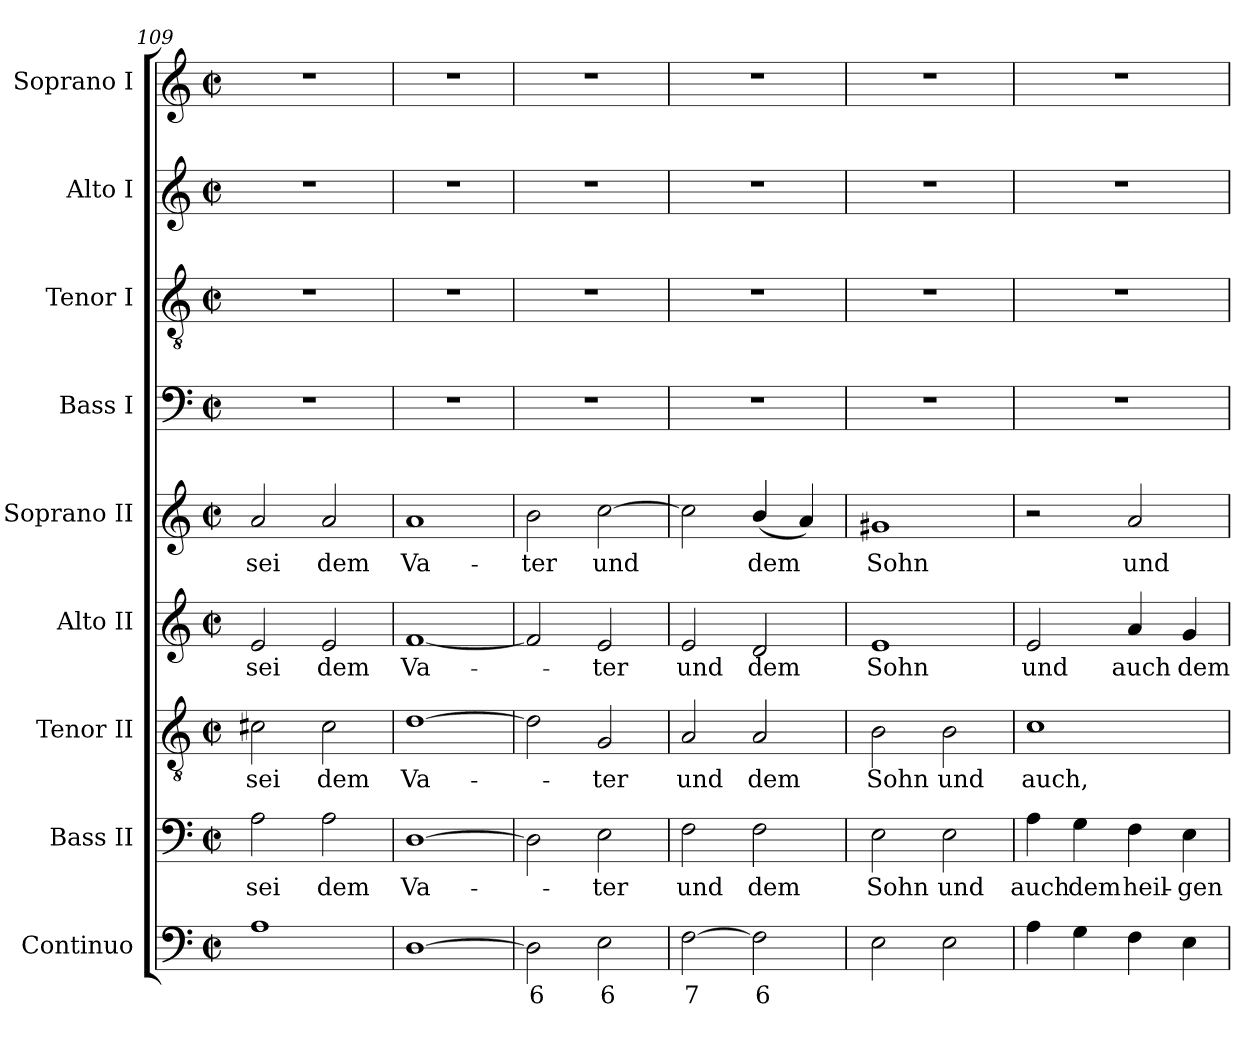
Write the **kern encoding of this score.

**kern	**text	**kern	**text	**kern	**text	**kern	**text	**kern	**text	**kern	**kern	**kern	**kern
*part9	*part9	*part8	*part8	*part7	*part7	*part6	*part6	*part5	*part5	*part4	*part3	*part2	*part1
*staff9	*staff9	*staff8	*staff8	*staff7	*staff7	*staff6	*staff6	*staff5	*staff5	*staff4	*staff3	*staff2	*staff1
*I"Continuo	*	*I"Bass II	*	*I"Tenor II	*	*I"Alto II	*	*I"Soprano II	*	*I"Bass I	*I"Tenor I	*I"Alto I	*I"Soprano I
*	*	*I'B II	*	*I'T II	*	*I'A II	*	*I'S II	*	*I'B I	*I'T I	*I'A I	*I'S I
*clefF4	*	*clefF4	*	*clefGv2	*	*clefG2	*	*clefG2	*	*clefF4	*clefGv2	*clefG2	*clefG2
*k[]	*	*k[]	*	*k[]	*	*k[]	*	*k[]	*	*k[]	*k[]	*k[]	*k[]
*C:	*	*C:	*	*C:	*	*C:	*	*C:	*	*C:	*C:	*C:	*C:
*M2/2	*	*M2/2	*	*M2/2	*	*M2/2	*	*M2/2	*	*M2/2	*M2/2	*M2/2	*M2/2
*met(c|)	*	*met(c|)	*	*met(c|)	*	*met(c|)	*	*met(c|)	*	*met(c|)	*met(c|)	*met(c|)	*met(c|)
=109	=109	=109	=109	=109	=109	=109	=109	=109	=109	=109	=109	=109	=109
!	!	!	!LO:LY:b	!	!LO:LY:b	!	!LO:LY:b	!	!LO:LY:b	!	!	!	!
1A	.	2A	sei	2c#X	sei	2e	sei	2a	sei	1r	1r	1r	1r
!	!	!	!LO:LY:b	!	!LO:LY:b	!	!LO:LY:b	!	!LO:LY:b	!	!	!	!
.	.	2A	dem	2c#	dem	2e	dem	2a	dem	.	.	.	.
=110	=110	=110	=110	=110	=110	=110	=110	=110	=110	=110	=110	=110	=110
!	!	!	!LO:LY:b	!	!LO:LY:b	!	!LO:LY:b	!	!LO:LY:b	!	!	!	!
[1D	.	[1D	Va-	[1d	Va-	[1f	Va-	1a	Va-	1r	1r	1r	1r
=111	=111	=111	=111	=111	=111	=111	=111	=111	=111	=111	=111	=111	=111
!	!LO:LY:b	!	!	!	!	!	!	!	!LO:LY:b	!	!	!	!
2D]	6	2D]	.	2d]	.	2f]	.	2b	-ter	1r	1r	1r	1r
!	!LO:LY:b	!	!LO:LY:b	!	!LO:LY:b	!	!LO:LY:b	!	!LO:LY:b	!	!	!	!
2E	6	2E	ter	2G	ter	2e	ter	[2cc	und	.	.	.	.
=112	=112	=112	=112	=112	=112	=112	=112	=112	=112	=112	=112	=112	=112
!	!LO:LY:b	!	!LO:LY:b	!	!LO:LY:b	!	!LO:LY:b	!	!	!	!	!	!
[2F	7	2F	und	2A	und	2e	und	2cc]	.	1r	1r	1r	1r
!	!LO:LY:b	!	!LO:LY:b	!	!LO:LY:b	!	!LO:LY:b	!	!LO:LY:b	!	!	!	!
2F]	6	2F	dem	2A	dem	2d	dem	(<4b/	dem	.	.	.	.
.	.	.	.	.	.	.	.	4a)	.	.	.	.	.
=113	=113	=113	=113	=113	=113	=113	=113	=113	=113	=113	=113	=113	=113
!	!	!	!LO:LY:b	!	!LO:LY:b	!	!LO:LY:b	!	!LO:LY:b	!	!	!	!
2E	.	2E	Sohn	2B	Sohn	1e	Sohn	1g#X	Sohn	1r	1r	1r	1r
!	!	!	!LO:LY:b	!	!LO:LY:b	!	!	!	!	!	!	!	!
2E	.	2E	und	2B	und	.	.	.	.	.	.	.	.
=114	=114	=114	=114	=114	=114	=114	=114	=114	=114	=114	=114	=114	=114
!	!	!	!LO:LY:b	!	!LO:LY:b	!	!LO:LY:b	!	!	!	!	!	!
4A	.	4A	auch	1c	auch,	2e	und	2r	.	1r	1r	1r	1r
!	!	!	!LO:LY:b	!	!	!	!	!	!	!	!	!	!
4G	.	4G	dem	.	.	.	.	.	.	.	.	.	.
!	!	!	!LO:LY:b	!	!	!	!LO:LY:b	!	!LO:LY:b	!	!	!	!
4F	.	4F	heil-	.	.	4a	auch	2a	und	.	.	.	.
!	!	!	!LO:LY:b	!	!	!	!LO:LY:b	!	!	!	!	!	!
4E	.	4E	-gen	.	.	4g	dem	.	.	.	.	.	.
=	=	=	=	=	=	=	=	=	=	=	=	=	=
*-	*-	*-	*-	*-	*-	*-	*-	*-	*-	*-	*-	*-	*-
